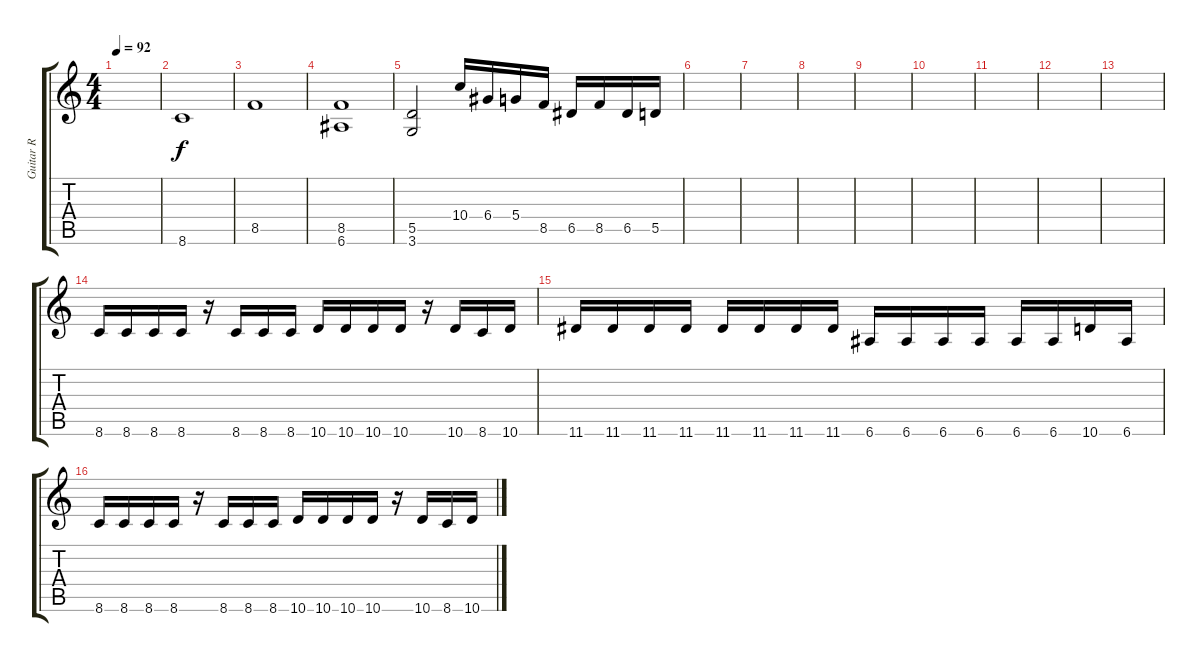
\track ("Guitar R" "Guitar R") {instrument distortionguitar}
\staff {score tabs}
\tuning (E4 B3 G3 D3 A2 E2) {hide}
\ts (4 4)
\tempo 92
\clef g2
\ks c
|
8.6.1 |
8.5.1 |
(8.5 6.6).1 |
(5.5 3.6).2 10.4.16 6.4.16 5.4.16 8.5.16 6.5.16 8.5.16 6.5.16 5.5.16 |
|
|
|
|
|
|
|
|
8.6.16 8.6.16 8.6.16 8.6.16 r.16 8.6.16 8.6.16 8.6.16 10.6.16 10.6.16 10.6.16 10.6.16 r.16 10.6.16 8.6.16 10.6.16 |
11.6.16 11.6.16 11.6.16 11.6.16 11.6.16 11.6.16 11.6.16 11.6.16 6.6.16 6.6.16 6.6.16 6.6.16 6.6.16 6.6.16 10.6.16 6.6.16 |
8.6.16 8.6.16 8.6.16 8.6.16 r.16 8.6.16 8.6.16 8.6.16 10.6.16 10.6.16 10.6.16 10.6.16 r.16 10.6.16 8.6.16 10.6.16
